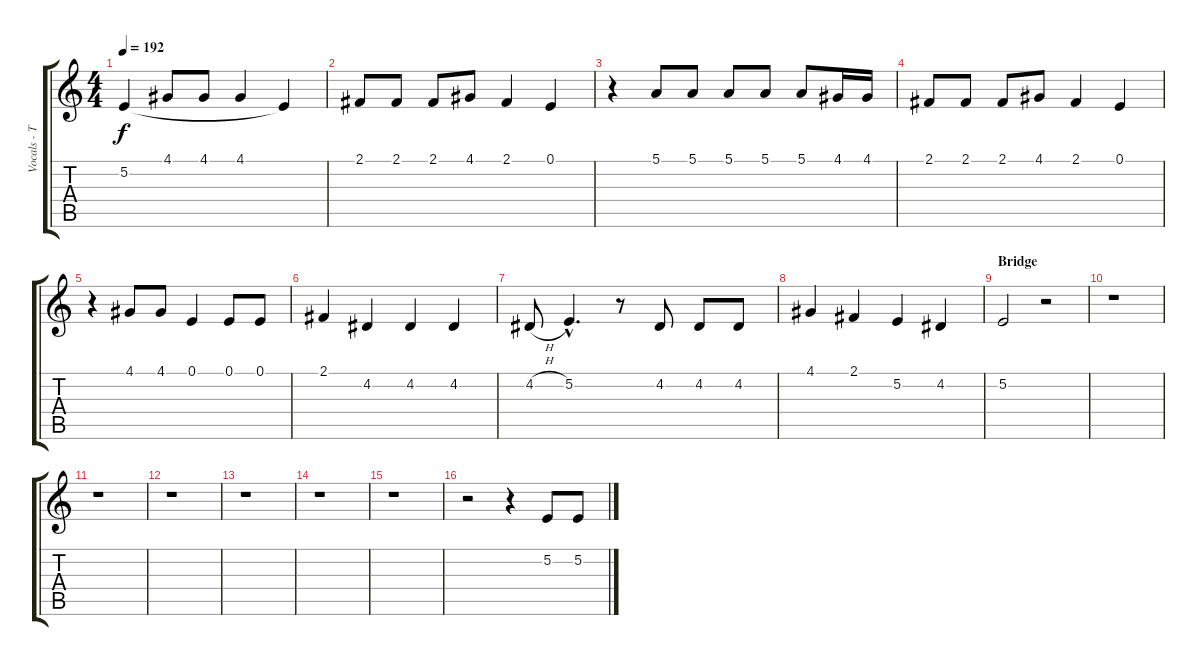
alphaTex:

\track ("Vocals - Tom" "Vocals - T") {instrument altosax}
\staff {score tabs}
\tuning (E4 B3 G3 D3 A2 E2) {hide}
\ts (4 4)
\tempo 192
\clef g2
\ks c
5.2.4{dy f} 4.1.8 4.1.8 4.1.4 5.2{t}.4 |
2.1.8 2.1.8 2.1.8 4.1.8 2.1.4 0.1.4 |
r.4 5.1.8 5.1.8 5.1.8 5.1.8 5.1.8 4.1.16 4.1.16 |
2.1.8 2.1.8 2.1.8 4.1.8 2.1.4 0.1.4 |
r.4 4.1.8 4.1.8 0.1.4 0.1.8 0.1.8 |
2.1.4 4.2.4 4.2.4 4.2.4 |
4.2{h}.8 5.2{hac}.4{d} r.8 4.2.8 4.2.8 4.2.8 |
4.1.4 2.1.4 5.2.4 4.2.4 |
\section ("" "Bridge")
5.2.2 r.2 |
r.1 |
r.1 |
r.1 |
r.1 |
r.1 |
r.1 |
r.2 r.4 5.2.8 5.2.8
